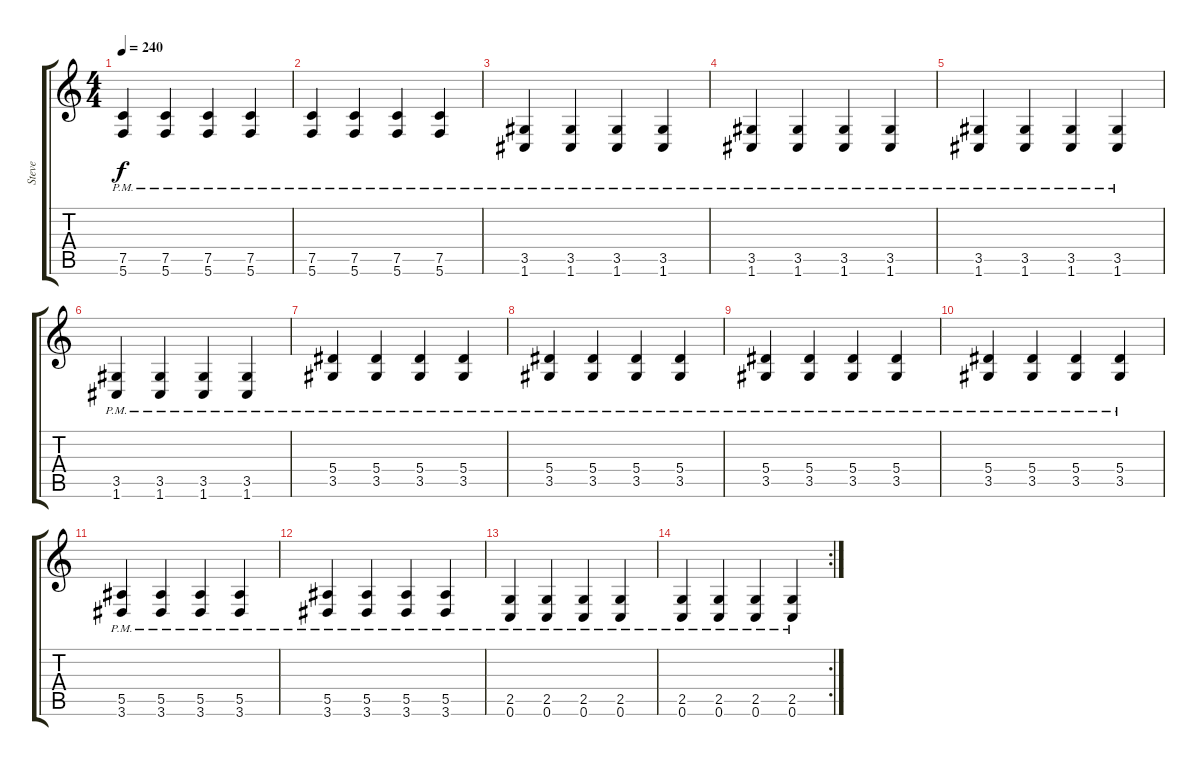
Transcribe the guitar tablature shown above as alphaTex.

\track ("Steve" "Steve") {instrument overdrivenguitar}
\staff {score tabs}
\tuning (C4 G3 Eb3 Bb2 F2 C2) {hide}
\ts (4 4)
\tempo 240
\clef g2
\ks c
(7.5 5.6{pm}).4{dy f} (7.5 5.6{pm}).4 (7.5 5.6{pm}).4 (7.5 5.6{pm}).4 |
(7.5 5.6{pm}).4 (7.5 5.6{pm}).4 (7.5 5.6{pm}).4 (7.5 5.6{pm}).4 |
(3.5 1.6{pm}).4 (3.5 1.6{pm}).4 (3.5 1.6{pm}).4 (3.5 1.6{pm}).4 |
(3.5 1.6{pm}).4 (3.5 1.6{pm}).4 (3.5 1.6{pm}).4 (3.5 1.6{pm}).4 |
(3.5 1.6{pm}).4 (3.5 1.6{pm}).4 (3.5 1.6{pm}).4 (3.5 1.6{pm}).4 |
(3.5 1.6{pm}).4 (3.5 1.6{pm}).4 (3.5 1.6{pm}).4 (3.5 1.6{pm}).4 |
(5.4 3.5{pm}).4 (5.4 3.5{pm}).4 (5.4 3.5{pm}).4 (5.4 3.5{pm}).4 |
(5.4 3.5{pm}).4 (5.4 3.5{pm}).4 (5.4 3.5{pm}).4 (5.4 3.5{pm}).4 |
(5.4 3.5{pm}).4 (5.4 3.5{pm}).4 (5.4 3.5{pm}).4 (5.4 3.5{pm}).4 |
(5.4 3.5{pm}).4 (5.4 3.5{pm}).4 (5.4 3.5{pm}).4 (5.4 3.5{pm}).4 |
(5.5 3.6{pm}).4 (5.5 3.6{pm}).4 (5.5 3.6{pm}).4 (5.5 3.6{pm}).4 |
(5.5 3.6{pm}).4 (5.5 3.6{pm}).4 (5.5 3.6{pm}).4 (5.5 3.6{pm}).4 |
(2.5 0.6{pm}).4 (2.5 0.6{pm}).4 (2.5 0.6{pm}).4 (2.5 0.6{pm}).4 |
\rc 2
(2.5 0.6{pm}).4 (2.5 0.6{pm}).4 (2.5 0.6{pm}).4 (2.5 0.6{pm}).4
